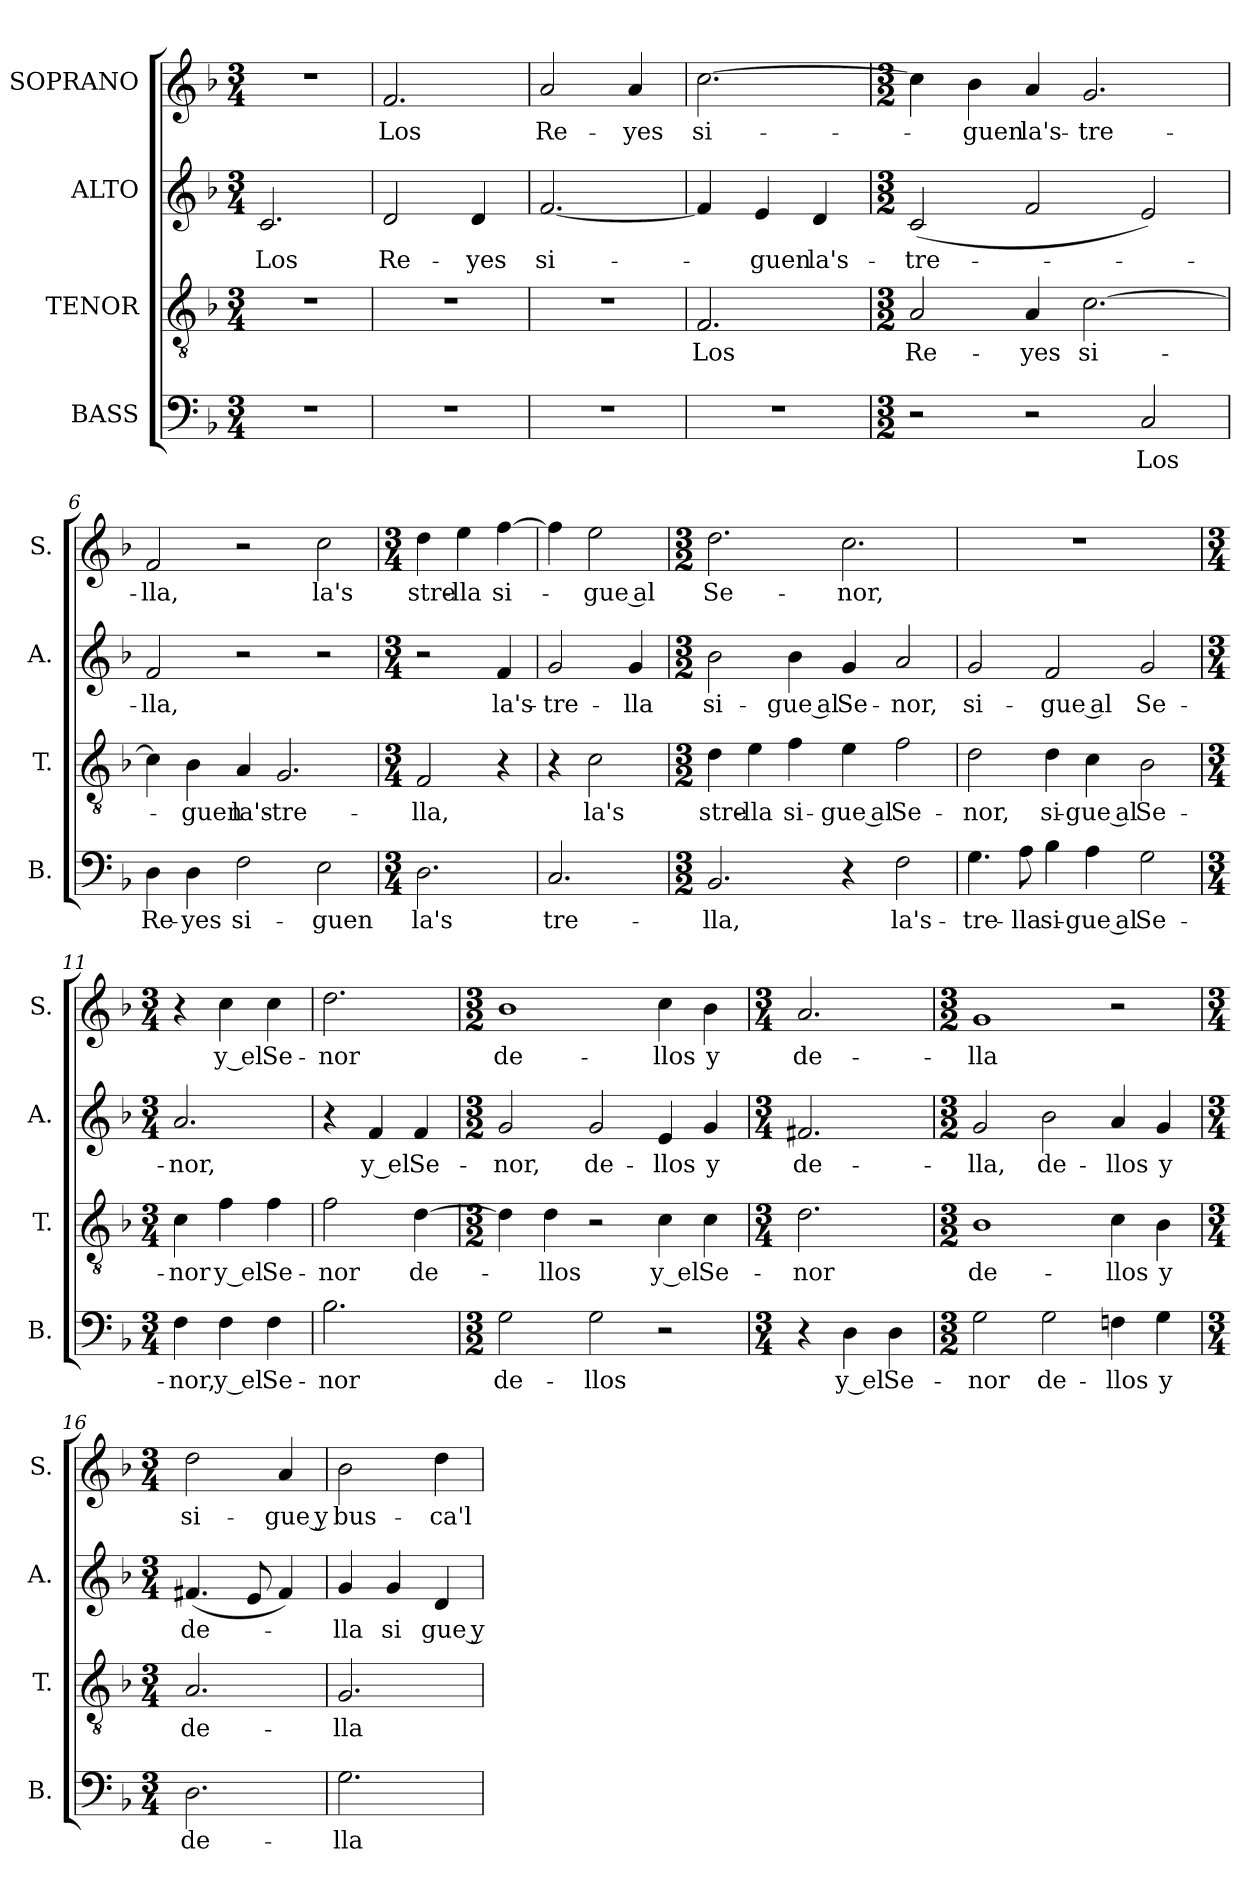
**kern	**text	**kern	**text	**kern	**text	**kern	**text
*part4	*part4	*part3	*part3	*part2	*part2	*part1	*part1
*staff4	*staff4	*staff3	*staff3	*staff2	*staff2	*staff1	*staff1
*I"BASS	*	*I"TENOR	*	*I"ALTO	*	*I"SOPRANO	*
*I'B.	*	*I'T.	*	*I'A.	*	*I'S.	*
*clefF4	*	*clefGv2	*	*clefG2	*	*clefG2	*
*	*	*ITrd7c12	*	*	*	*	*
*k[b-]	*	*k[b-]	*	*k[b-]	*	*k[b-]	*
*F:	*	*F:	*	*F:	*	*F:	*
*M3/4	*	*M3/4	*	*M3/4	*	*M3/4	*
*MM168	*	*MM168	*	*MM168	*	*MM168	*
=1	=1	=1	=1	=1	=1	=1	=1
!LO:N:vis=1	!	!LO:N:vis=1	!	!	!LO:LY:b	!LO:N:vis=1	!
2.r	.	2.r	.	2.c/	Los	2.r	.
=2	=2	=2	=2	=2	=2	=2	=2
!LO:N:vis=1	!	!LO:N:vis=1	!	!	!LO:LY:b	!	!LO:LY:b
2.r	.	2.r	.	2d/	Re-	2.f/	Los
!	!	!	!	!	!LO:LY:b	!	!
.	.	.	.	4d/	-yes	.	.
=3	=3	=3	=3	=3	=3	=3	=3
!LO:N:vis=1	!	!LO:N:vis=1	!	!	!LO:LY:b	!	!LO:LY:b
2.r	.	2.r	.	[<2.f/	si-	2a/	Re-
!	!	!	!	!	!	!	!LO:LY:b
.	.	.	.	.	.	4a/	-yes
=4	=4	=4	=4	=4	=4	=4	=4
!LO:N:vis=1	!	!	!LO:LY:b	!	!	!	!LO:LY:b
2.r	.	2.FF/	Los	4f/]	.	[>2.cc\	si-
!	!	!	!	!	!LO:LY:b	!	!
.	.	.	.	4e/	-guen	.	.
!	!	!	!	!	!LO:LY:b	!	!
.	.	.	.	4d/	la's-	.	.
=5	=5	=5	=5	=5	=5	=5	=5
*M3/2	*	*M3/2	*	*M3/2	*	*M3/2	*
!	!	!	!LO:LY:b	!	!LO:LY:b	!	!
2r	.	2AA/	Re-	(2c/	-tre-	4cc\]	.
!	!	!	!	!	!	!	!LO:LY:b
.	.	.	.	.	.	4b-\	-guen
!	!	!	!LO:LY:b	!	!	!	!LO:LY:b
2r	.	4AA/	-yes	2f/	.	4a/	la's-
!	!	!	!LO:LY:b	!	!	!	!LO:LY:b
.	.	[>2.C\	si-	.	.	2.g/	-tre-
!	!LO:LY:b	!	!	!	!	!	!
2C/	Los	.	.	2e/)	.	.	.
!!LO:LB:g=z
=6	=6	=6	=6	=6	=6	=6	=6
!	!LO:LY:b	!	!	!	!LO:LY:b	!	!LO:LY:b
4D\	Re-	4C\]	.	2f/	-lla,	2f/	-lla,
!	!LO:LY:b	!	!LO:LY:b	!	!	!	!
4D\	-yes	4BB-\	-guen	.	.	.	.
!	!LO:LY:b	!	!LO:LY:b	!	!	!	!
2F\	si-	4AA/	la's-	2r	.	2r	.
!	!	!	!LO:LY:b	!	!	!	!
.	.	2.GG/	-tre-	.	.	.	.
!	!LO:LY:b	!	!	!	!	!	!LO:LY:b
2E\	-guen	.	.	2r	.	2cc\	la's
=7	=7	=7	=7	=7	=7	=7	=7
*M3/4	*	*M3/4	*	*M3/4	*	*M3/4	*
!	!LO:LY:b	!	!LO:LY:b	!	!	!	!LO:LY:b
2.D\	la's	2FF/	-lla,	2r	.	4dd\	stre-
!	!	!	!	!	!	!	!LO:LY:b
.	.	.	.	.	.	4ee\	-lla
!	!	!	!	!	!LO:LY:b	!	!LO:LY:b
.	.	4r	.	4f/	la's-	[>4ff\	si-
=8	=8	=8	=8	=8	=8	=8	=8
!	!LO:LY:b	!	!	!	!LO:LY:b	!	!
2.C/	tre-	4r	.	2g/	-tre-	4ff\]	.
!	!	!	!LO:LY:b	!	!	!	!LO:LY:b
.	.	2C\	la's	.	.	2ee\	-gue al
!	!	!	!	!	!LO:LY:b	!	!
.	.	.	.	4g/	-lla	.	.
=9	=9	=9	=9	=9	=9	=9	=9
*M3/2	*	*M3/2	*	*M3/2	*	*M3/2	*
!	!LO:LY:b	!	!LO:LY:b	!	!LO:LY:b	!	!LO:LY:b
2.BB-/	-lla,	4D\	stre-	2b-\	si-	2.dd\	Se-
!	!	!	!LO:LY:b	!	!	!	!
.	.	4E\	-lla	.	.	.	.
!	!	!	!LO:LY:b	!	!LO:LY:b	!	!
.	.	4F\	si-	4b-\	-gue al	.	.
!	!	!	!LO:LY:b	!	!LO:LY:b	!	!LO:LY:b
4r	.	4E\	-gue al	4g/	Se-	2.cc\	-nor,
!	!LO:LY:b	!	!LO:LY:b	!	!LO:LY:b	!	!
2F\	la's-	2F\	Se-	2a/	-nor,	.	.
!!LO:LB:g=z
=10	=10	=10	=10	=10	=10	=10	=10
!	!LO:LY:b	!	!LO:LY:b	!	!LO:LY:b	!LO:N:vis=1	!
4.G\	-tre-	2D\	-nor,	2g/	si-	1.r	.
!	!LO:LY:b	!	!	!	!	!	!
8A\	-lla	.	.	.	.	.	.
!	!LO:LY:b	!	!LO:LY:b	!	!LO:LY:b	!	!
4B-\	si-	4D\	si-	2f/	-gue al	.	.
!	!LO:LY:b	!	!LO:LY:b	!	!	!	!
4A\	-gue al	4C\	-gue al	.	.	.	.
!	!LO:LY:b	!	!LO:LY:b	!	!LO:LY:b	!	!
2G\	Se-	2BB-\	Se-	2g/	Se-	.	.
=11	=11	=11	=11	=11	=11	=11	=11
*M3/4	*	*M3/4	*	*M3/4	*	*M3/4	*
!	!LO:LY:b	!	!LO:LY:b	!	!LO:LY:b	!	!
4F\	-nor,	4C\	-nor	2.a/	-nor,	4r	.
!	!LO:LY:b	!	!LO:LY:b	!	!	!	!LO:LY:b
4F\	y el	4F\	y el	.	.	4cc\	y el
!	!LO:LY:b	!	!LO:LY:b	!	!	!	!LO:LY:b
4F\	Se-	4F\	Se-	.	.	4cc\	Se-
=12	=12	=12	=12	=12	=12	=12	=12
!	!LO:LY:b	!	!LO:LY:b	!	!	!	!LO:LY:b
2.B-\	-nor	2F\	-nor	4r	.	2.dd\	-nor
!	!	!	!	!	!LO:LY:b	!	!
.	.	.	.	4f/	y el	.	.
!	!	!	!LO:LY:b	!	!LO:LY:b	!	!
.	.	[>4D\	de-	4f/	Se-	.	.
=13	=13	=13	=13	=13	=13	=13	=13
*M3/2	*	*M3/2	*	*M3/2	*	*M3/2	*
!	!LO:LY:b	!	!	!	!LO:LY:b	!	!LO:LY:b
2G\	de-	4D\]	.	2g/	-nor,	1b-	de-
!	!	!	!LO:LY:b	!	!	!	!
.	.	4D\	-llos	.	.	.	.
!	!LO:LY:b	!	!	!	!LO:LY:b	!	!
2G\	-llos	2r	.	2g/	de-	.	.
!	!	!	!LO:LY:b	!	!LO:LY:b	!	!LO:LY:b
2r	.	4C\	y el	4e/	-llos	4cc\	-llos
!	!	!	!LO:LY:b	!	!LO:LY:b	!	!LO:LY:b
.	.	4C\	Se-	4g/	y	4b-\	y
=14	=14	=14	=14	=14	=14	=14	=14
*M3/4	*	*M3/4	*	*M3/4	*	*M3/4	*
!	!	!	!LO:LY:b	!	!LO:LY:b	!	!LO:LY:b
4r	.	2.D\	-nor	2.f#X/	de-	2.a/	de-
!	!LO:LY:b	!	!	!	!	!	!
4D\	y el	.	.	.	.	.	.
!	!LO:LY:b	!	!	!	!	!	!
4D\	Se-	.	.	.	.	.	.
!!LO:PB:g=z
=15	=15	=15	=15	=15	=15	=15	=15
*M3/2	*	*M3/2	*	*M3/2	*	*M3/2	*
!	!LO:LY:b	!	!LO:LY:b	!	!LO:LY:b	!	!LO:LY:b
2G\	-nor	1BB-	de-	2g/	-lla,	1g	-lla
!	!LO:LY:b	!	!	!	!LO:LY:b	!	!
2G\	de-	.	.	2b-\	de-	.	.
!	!LO:LY:b	!	!LO:LY:b	!	!LO:LY:b	!	!
4Fn\	-llos	4C\	-llos	4a/	-llos	2r	.
!	!LO:LY:b	!	!LO:LY:b	!	!LO:LY:b	!	!
4G\	y	4BB-\	y	4g/	y	.	.
=16	=16	=16	=16	=16	=16	=16	=16
*M3/4	*	*M3/4	*	*M3/4	*	*M3/4	*
!	!LO:LY:b	!	!LO:LY:b	!	!LO:LY:b	!	!LO:LY:b
2.D\	de-	2.AA/	de-	(<4.f#X/	de-	2dd\	si-
.	.	.	.	8e/	.	.	.
!	!	!	!	!	!	!	!LO:LY:b
.	.	.	.	4f#/)	.	4a/	-gue y
=17	=17	=17	=17	=17	=17	=17	=17
!	!LO:LY:b	!	!LO:LY:b	!	!LO:LY:b	!	!LO:LY:b
2.G\	-lla	2.GG/	-lla	4g/	-lla	2b-\	bus-
!	!	!	!	!	!LO:LY:b	!	!
.	.	.	.	4g/	si	.	.
!	!	!	!	!	!LO:LY:b	!	!LO:LY:b
.	.	.	.	4d/	gue y	4dd\	-ca'l
=	=	=	=	=	=	=	=
*-	*-	*-	*-	*-	*-	*-	*-
